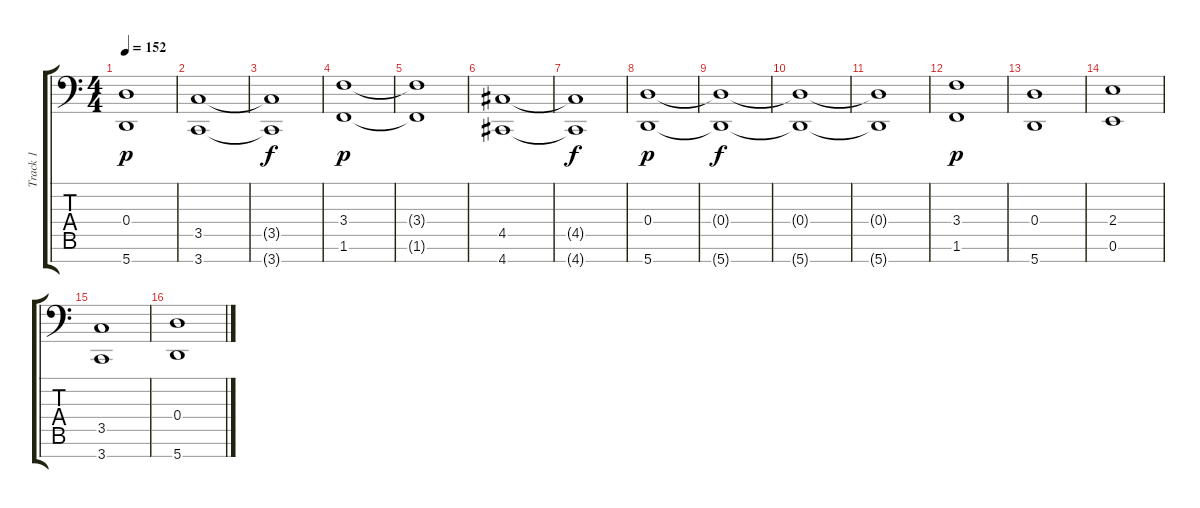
\track ("Track 1" "Track 1") {instrument stringensemble1}
\staff {score tabs}
\tuning (E4 B3 G3 D3 A2 E2 A1) {hide}
\ts (4 4)
\tempo 152
\clef f4
\ks c
(0.4{t} 5.7{t}).1{dy p} |
(3.5 3.7).1 |
(3.5{t} 3.7{t}).1{dy f} |
(3.4 1.6).1{dy p} |
(3.4{t} 1.6{t}).1 |
(4.5 4.7).1 |
(4.5{t} 4.7{t}).1{dy f} |
(0.4 5.7).1{dy p} |
(0.4{t} 5.7{t}).1{dy f} |
(0.4{t} 5.7{t}).1 |
(0.4{t} 5.7{t}).1 |
(3.4 1.6).1{dy p} |
(0.4 5.7).1 |
(2.4 0.6).1 |
(3.5 3.7).1 |
(0.4 5.7).1
